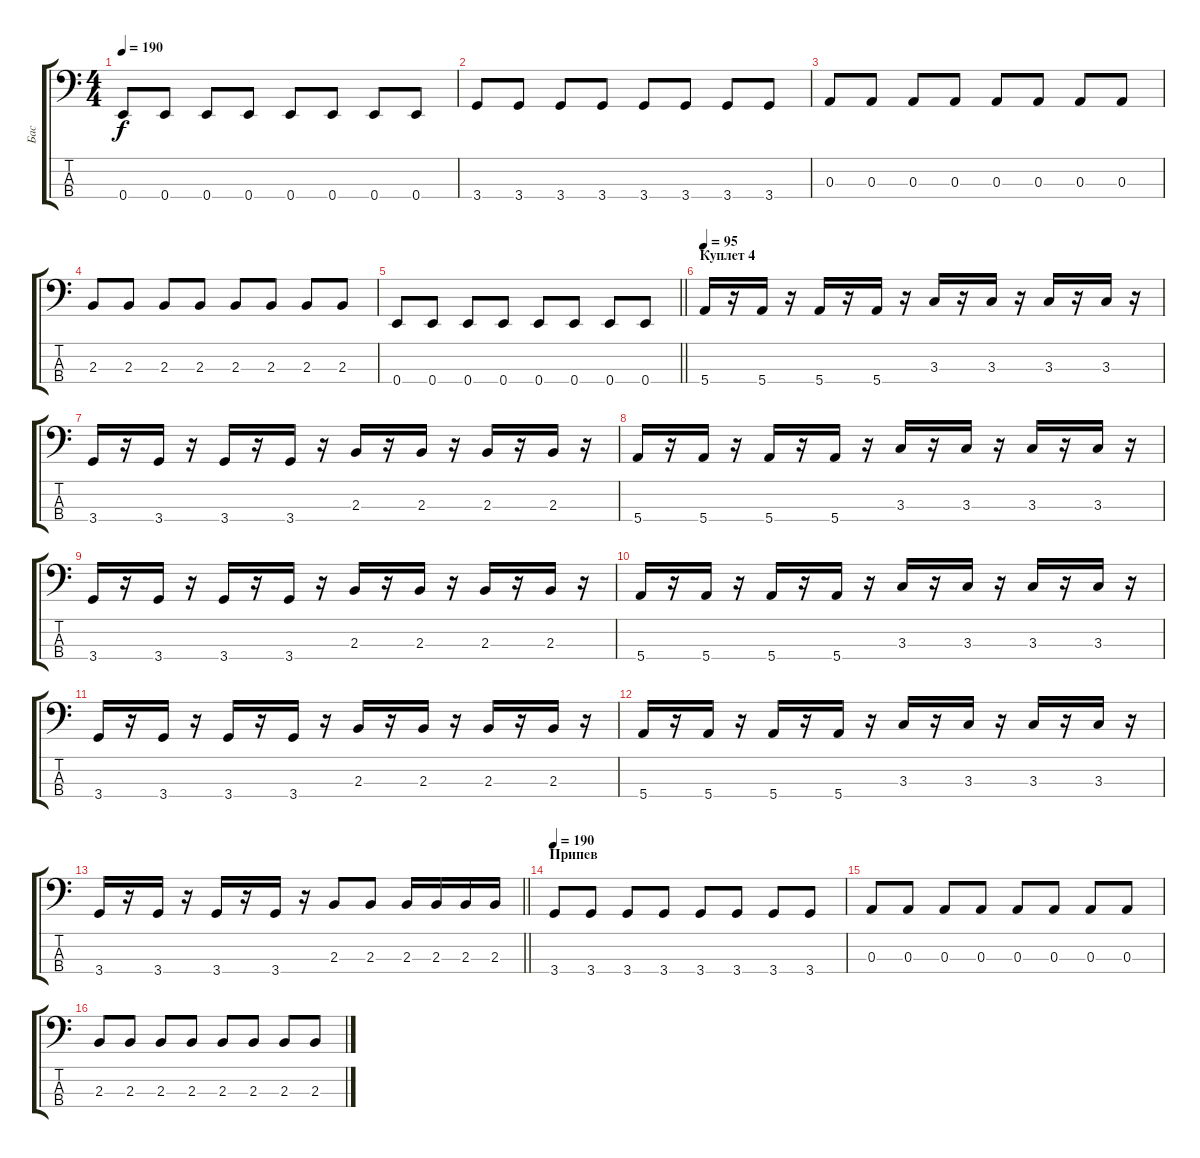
\track ("Бас" "Бас") {instrument electricbassfinger}
\staff {score tabs}
\tuning (G2 D2 A1 E1) {hide}
\ts (4 4)
\tempo 190
\clef f4
\ks c
0.4.8{dy f} 0.4.8 0.4.8 0.4.8 0.4.8 0.4.8 0.4.8 0.4.8 |
3.4.8 3.4.8 3.4.8 3.4.8 3.4.8 3.4.8 3.4.8 3.4.8 |
0.3.8 0.3.8 0.3.8 0.3.8 0.3.8 0.3.8 0.3.8 0.3.8 |
2.3.8 2.3.8 2.3.8 2.3.8 2.3.8 2.3.8 2.3.8 2.3.8 |
\barLineRight lightlight
0.4.8 0.4.8 0.4.8 0.4.8 0.4.8 0.4.8 0.4.8 0.4.8 |
\section ("" "Куплет 4")
\tempo 95
5.4.16 r.16 5.4.16 r.16 5.4.16 r.16 5.4.16 r.16 3.3.16 r.16 3.3.16 r.16 3.3.16 r.16 3.3.16 r.16 |
3.4.16 r.16 3.4.16 r.16 3.4.16 r.16 3.4.16 r.16 2.3.16 r.16 2.3.16 r.16 2.3.16 r.16 2.3.16 r.16 |
5.4.16 r.16 5.4.16 r.16 5.4.16 r.16 5.4.16 r.16 3.3.16 r.16 3.3.16 r.16 3.3.16 r.16 3.3.16 r.16 |
3.4.16 r.16 3.4.16 r.16 3.4.16 r.16 3.4.16 r.16 2.3.16 r.16 2.3.16 r.16 2.3.16 r.16 2.3.16 r.16 |
5.4.16 r.16 5.4.16 r.16 5.4.16 r.16 5.4.16 r.16 3.3.16 r.16 3.3.16 r.16 3.3.16 r.16 3.3.16 r.16 |
3.4.16 r.16 3.4.16 r.16 3.4.16 r.16 3.4.16 r.16 2.3.16 r.16 2.3.16 r.16 2.3.16 r.16 2.3.16 r.16 |
5.4.16 r.16 5.4.16 r.16 5.4.16 r.16 5.4.16 r.16 3.3.16 r.16 3.3.16 r.16 3.3.16 r.16 3.3.16 r.16 |
\barLineRight lightlight
3.4.16 r.16 3.4.16 r.16 3.4.16 r.16 3.4.16 r.16 2.3.8 2.3.8 2.3.16 2.3.16 2.3.16 2.3.16 |
\section ("" "Припев")
\tempo 190
3.4.8 3.4.8 3.4.8 3.4.8 3.4.8 3.4.8 3.4.8 3.4.8 |
0.3.8 0.3.8 0.3.8 0.3.8 0.3.8 0.3.8 0.3.8 0.3.8 |
2.3.8 2.3.8 2.3.8 2.3.8 2.3.8 2.3.8 2.3.8 2.3.8
